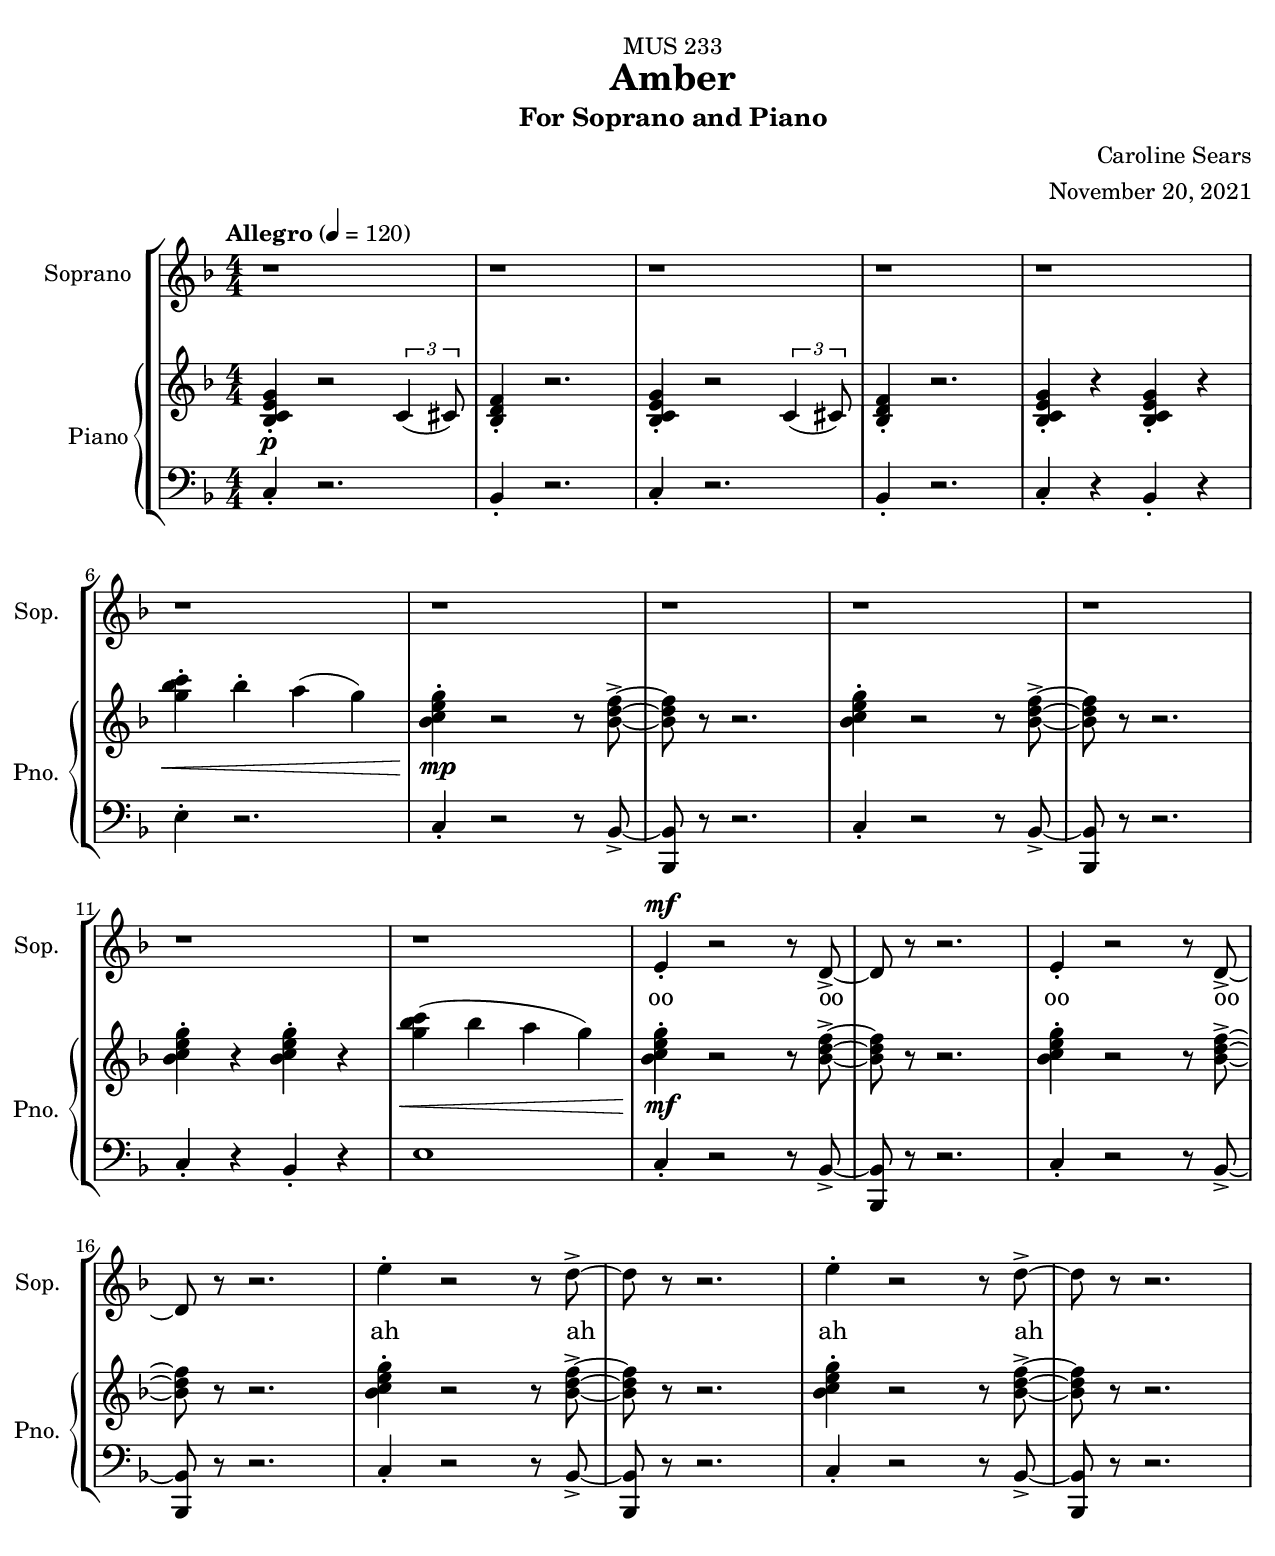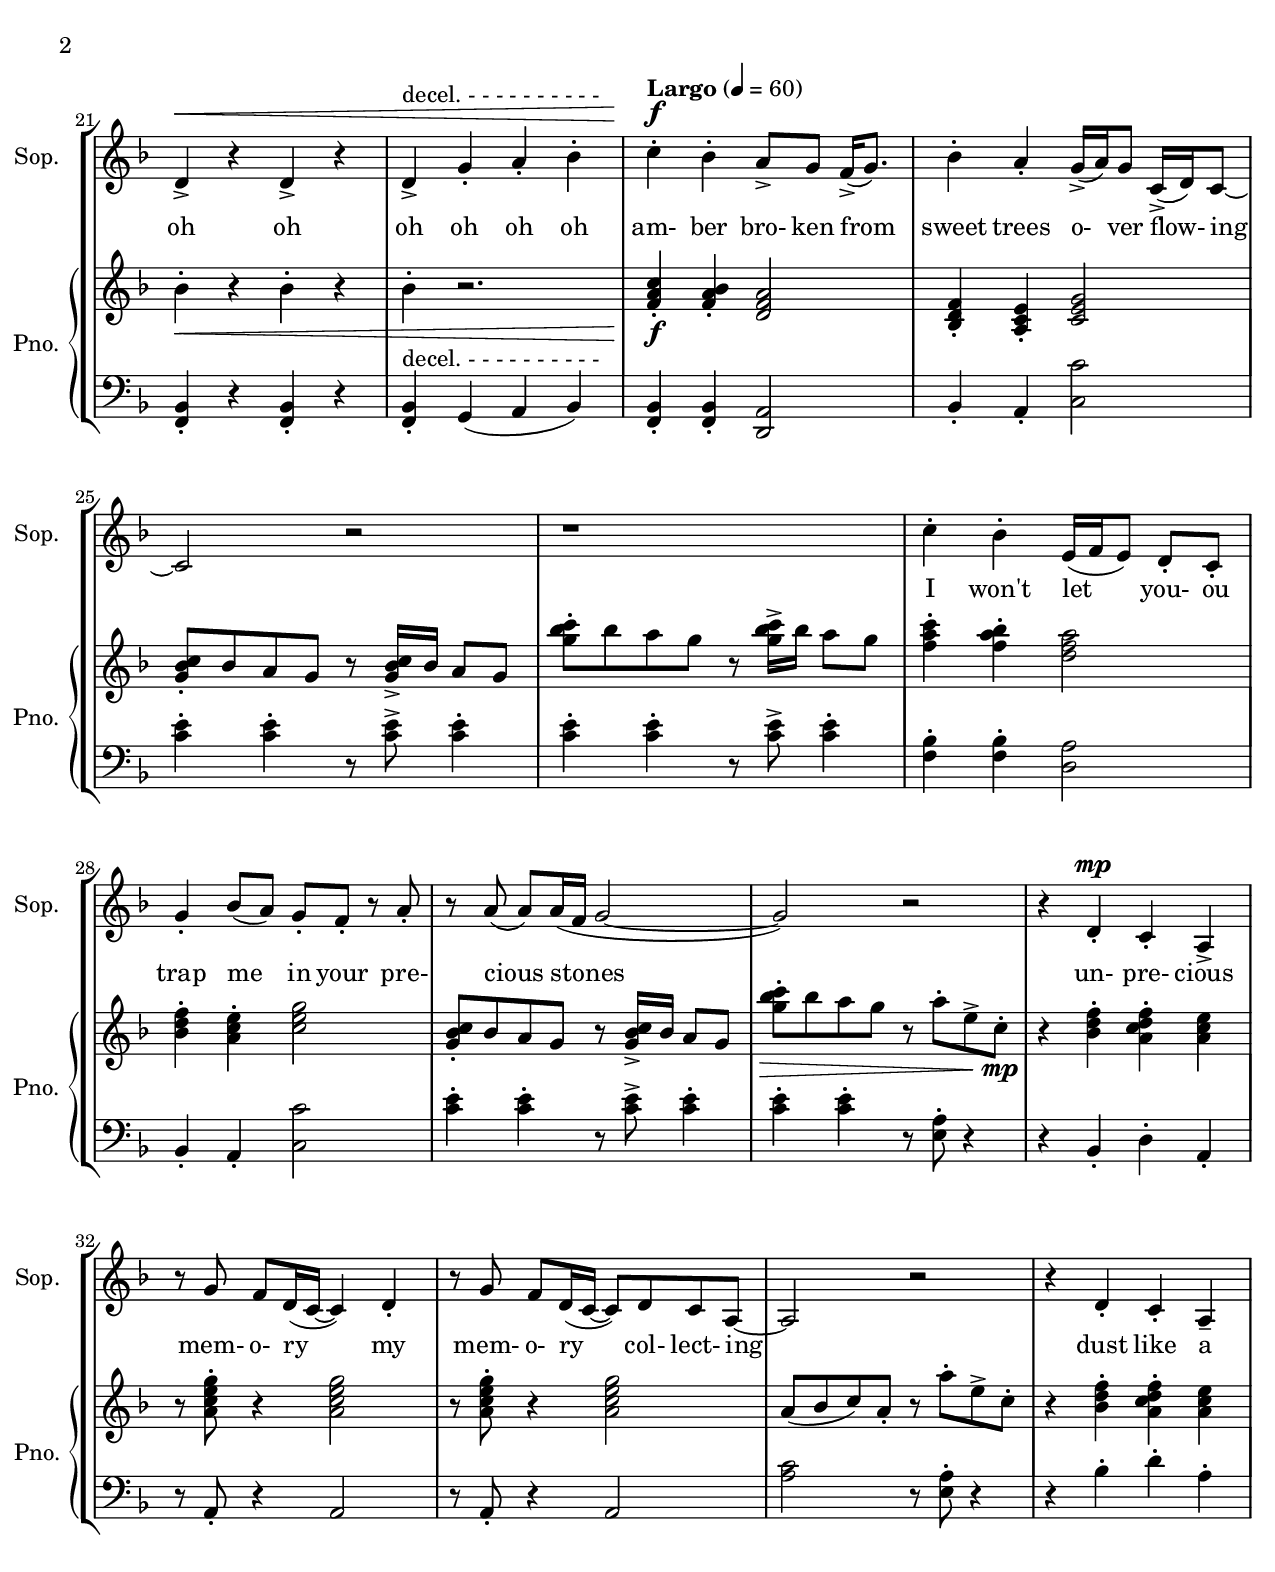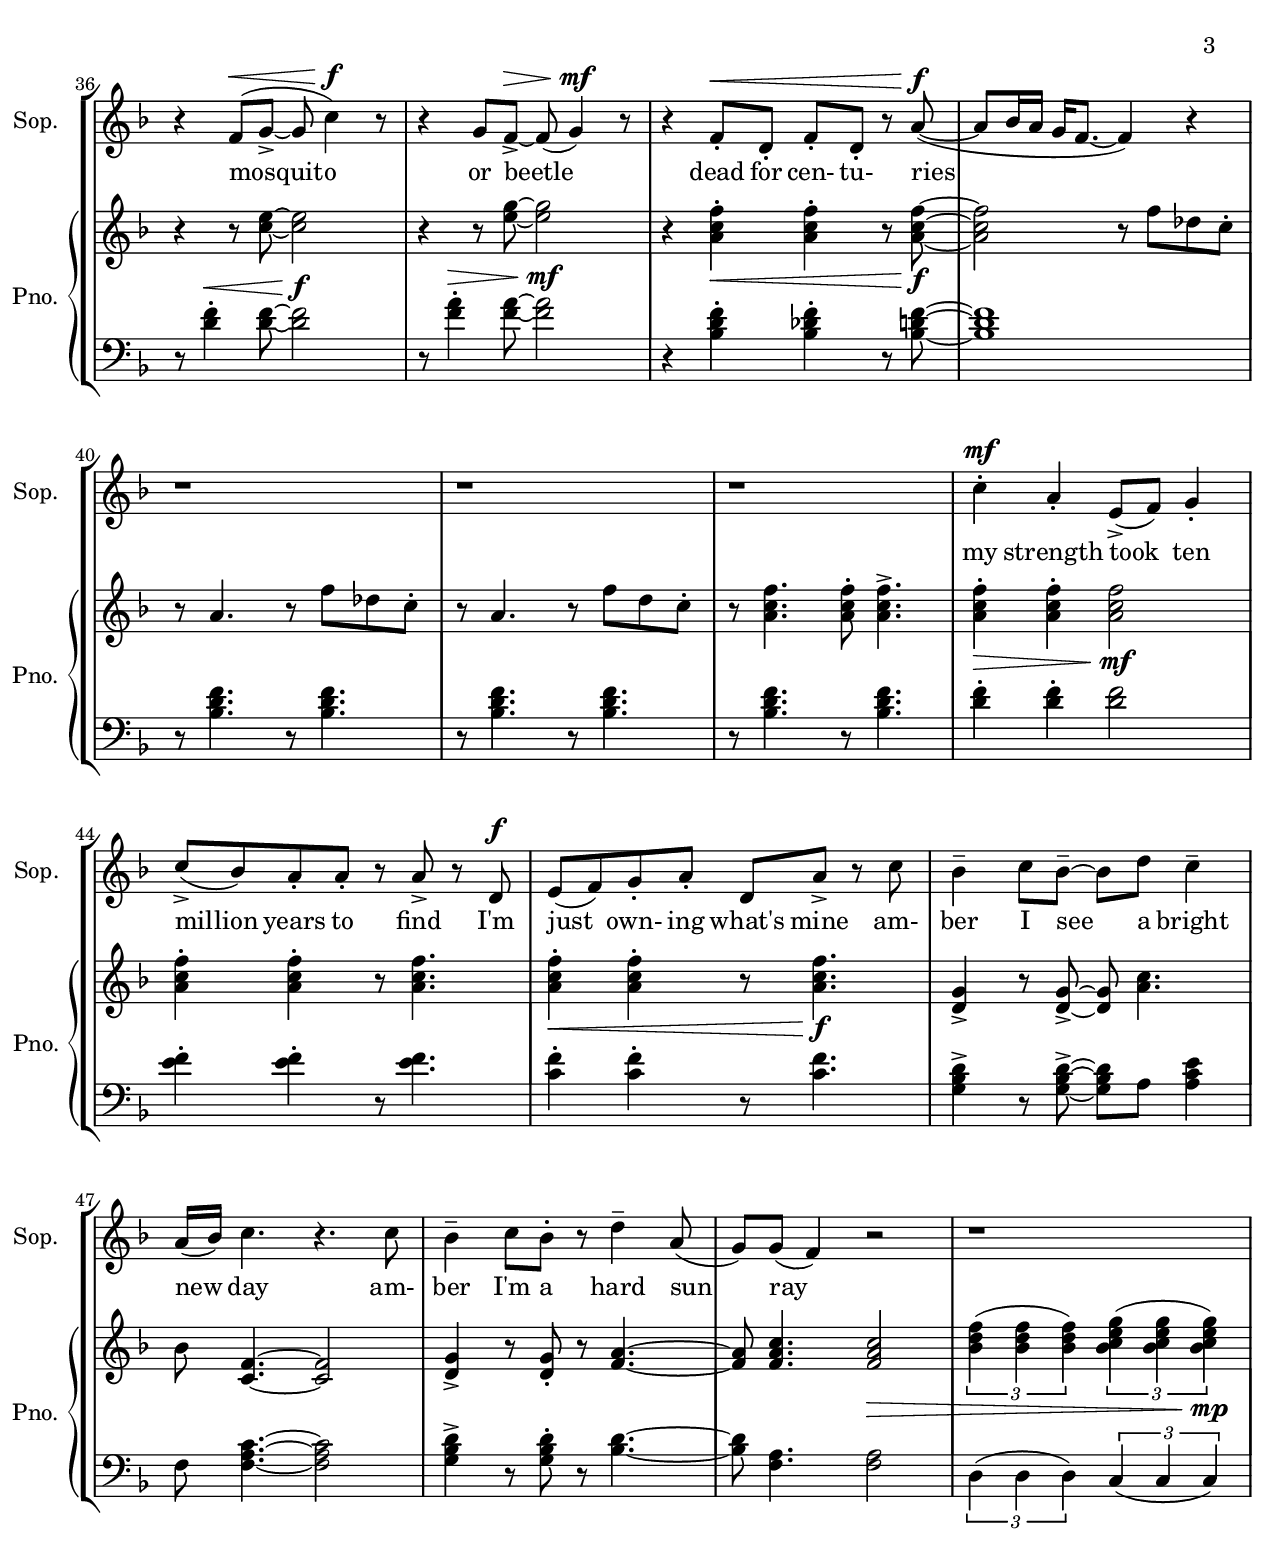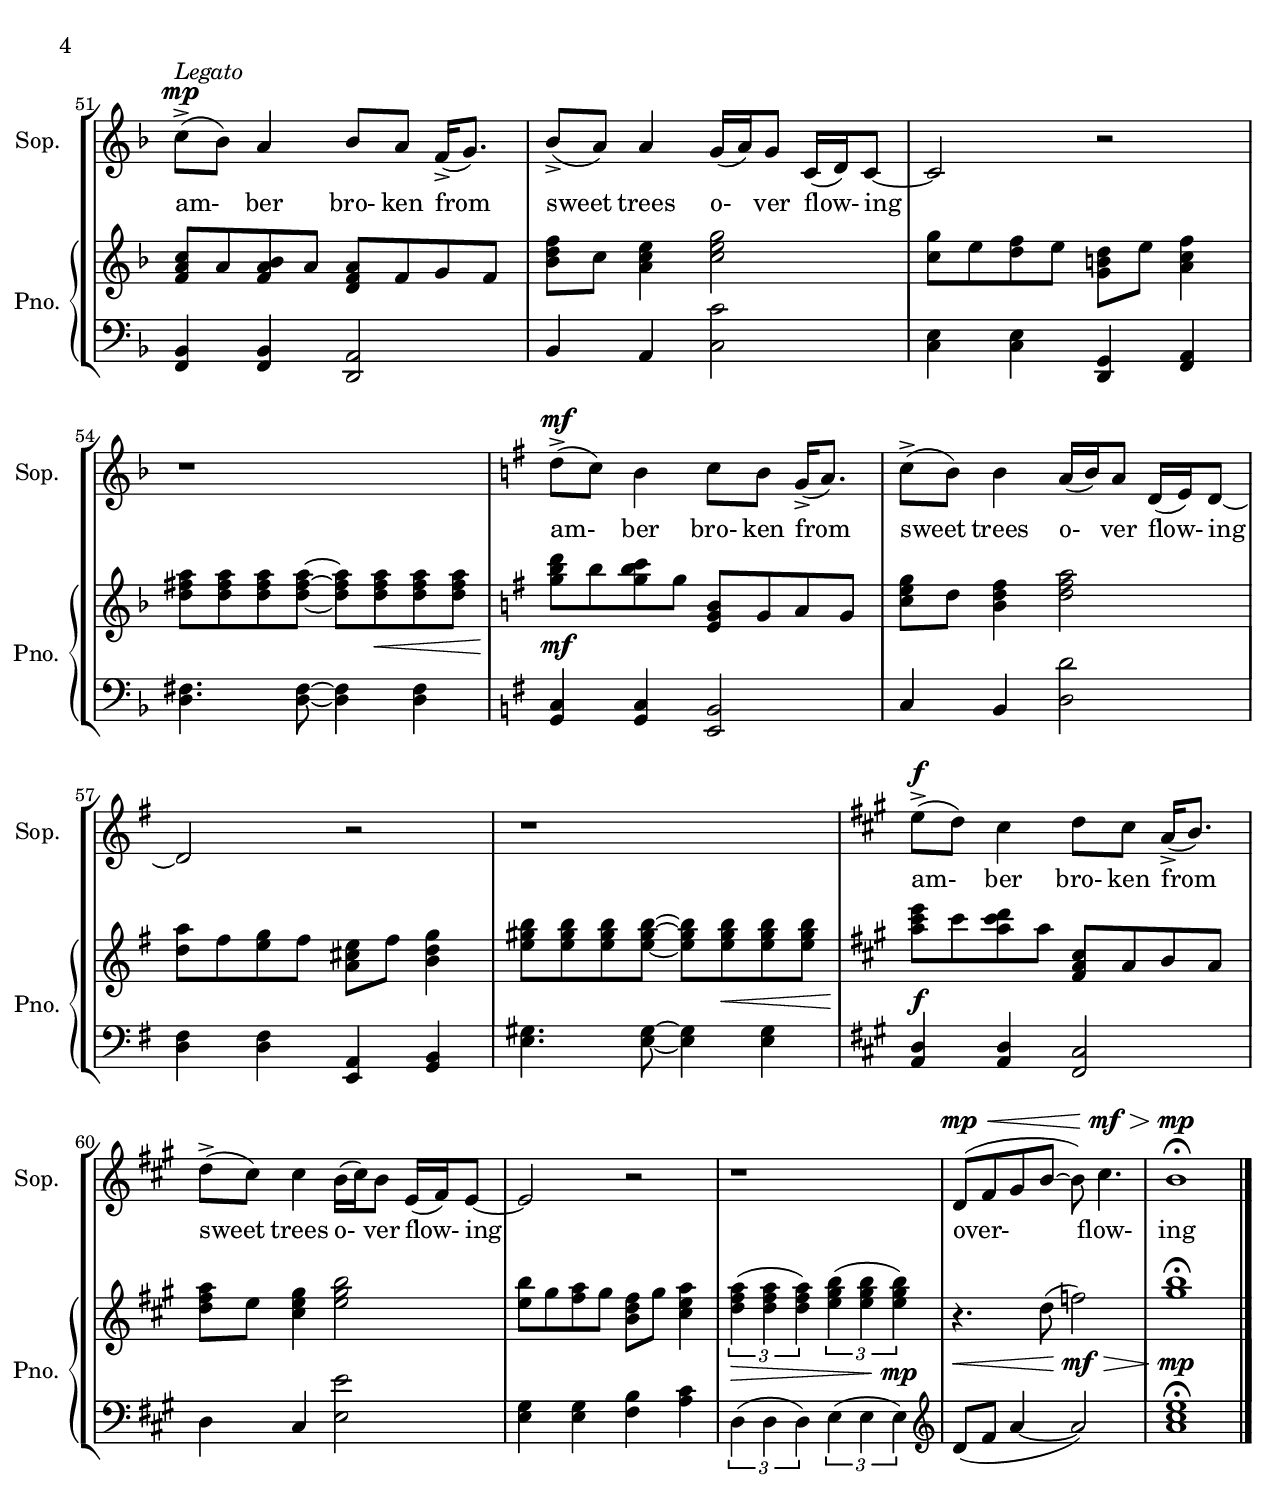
%%%%%%%%%%%%%%%%%%%% Header + Paper Dimensions %%%%%%%%%%%%%%%%%%%%
\header {
  title = "Amber"
    subtitle = "For Soprano and Piano"
    dedication = "MUS 233"
    composer = "Caroline Sears"
    arranger = "November 20, 2021"
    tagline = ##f

}
\paper {
  #(set-paper-size "ansi a")
  #(define top-margin (* 0.75 in))
  horizontal-shift = 6\mm
  min-systems-per-page = 4
  print-first-page-number = True
}

\layout {
  indent = 1.1\cm
  \context {
    \StaffGroup
    \override StaffGrouper.staff-staff-spacing.basic-distance = #4
  }
}

%%%%%%%%%%%%%%%%%%%% Musical/Lyrical Content %%%%%%%%%%%%%%%%%%%%%%%%%%

%%%%% VOICE PART %%%%%%%%%%%
theNotes = \relative c'' {
    \set Staff.midiInstrument = "flute"
    \key f \major 
    \numericTimeSignature \time 4/4
    \tempo "Allegro" 4 = 120
    \dynamicUp

    %%Intro %%
    r1 | r1 |r1 | r1 | r1 | r1 | r1 | r1 | r1 | r1 | r1 | r1 |
    e,4\staccato\mf r2 r8 d8\accent~ |d8 r8 r2. |e4\staccato r2 r8 d8\accent~ |d8 r8 r2. 
    e'4\staccato r2 r8 d8\accent~ |d8 r8 r2. |e4\staccato r2 r8 d8\accent~ |d8 r8 r2. 
    d,4\accent\< r4 d4\accent r4| d4\accent^\markup{"decel. - - - - - - - - - -"}  g4\staccato a4\staccato bes\staccato |


    %% Verse 1 %%

    %bar 23%
    \tempo "Largo" 4 = 60
    c4\staccato\!\f bes4\staccato  a8\accent g8 f16\accent (g8.) | bes4\staccato  a\staccato g16\accent (a16) g8 c,16\accent (d16) c8~ |
    c2 r2 | r1 |
    %bar 27%
     c'4\staccato bes4\staccato  e,16 (f16 e8)  d8\staccato c8\staccato | g'4\staccato bes8 (a) g8\staccato f8\staccato r8 a8\staccato |
    r8 a8 (a) a16 (f16 g2~ | g2) r2 |
    %bar 31%
    r4 d4\mp\staccato c4\staccato a\accent |r8 g'8 f d16 (c16~c4) d4\staccato | r8 g8 f d16 (c16~c8) d8 c8 a~ |a2 r2 |
    %bar 35%
    \override Hairpin.to-barline = ##f
    r4 d4\staccato c4\staccato a4\tenuto | r4 f'8\< (g8\accent~g8 c4\!\f) r8 | r4 g8 f8\>\accent~f8 (g4\!\mf) r8 | r4 f8\staccato\< d\staccato f\staccato d\staccato r8 a'8\!\f(~a8 bes16  a16 
    g f8.~f4)  r4|
    %bar40
     r1 |r1| r1 |
     %bar 43
    c'4\staccato\mf a\staccato e8\accent (f8) g4\staccato | c8\accent (bes) a8\staccato a8\staccato r8 a\accent r8 d,8\f |
    e8 (f) g8\staccato a8\staccato  d,8 a'8\accent r8 c8| bes4\tenuto c8 bes8\tenuto~bes8 d8 c4\tenuto| a16 (bes) c4. r4. c8|
    %bar 48
    bes4\tenuto c8 bes8\staccato r8 d4\tenuto a8 (g8) g8 (f4) r2 | r1 |
    %bar 50
    c'8\mp\accent^\markup{\italic{"Legato"}} (bes8)  a4 bes8 a8 f16\accent (g8.) | bes8\accent (a8) a4 g16 (a16) g8 c,16 (d16) c8~ |
    c2 r2 | r1 |
    %bar 54
    \key g \major
    d'8\accent\mf (c8)  b4 c8 b8 g16\accent (a8.) | c8\accent (b8) b4 a16 (b16) a8 d,16 (e16) d8~ |
    d2 r2 | r1 |
    \key a \major
    %bar 58
    e'8\f\accent (d8)  cis4 d8 cis8 a16\accent (b8.) | d8\accent (cis8) cis4 b16 (cis16) b8 e,16 (fis16) e8~ |
    e2 r2 | r1 |
    %bar 62
    \override Hairpin.to-barline = ##f
    d8\mp\< (fis gis b~b8) cis4.\!\mf\>|b1\!\mp\fermata \bar "|."


    
  }

theWords =  \lyricmode {
      %% Intro %%%
      oo oo oo oo
      ah ah ah ah
      oh oh oh oh oh oh
      %% Verse 1%%%
      am- ber bro- ken from
      sweet trees o- ver flow- ing
      I won't let you- _ou  trap me
      in your pre- cious stones_
      un- pre- cious mem- o- ry my
      mem- o- ry col- lect- ing
      dust like a mosquito or beetle
      dead for cen- tu- ries
      my strength took ten million
      years to find
      I'm just own- ing what's mine
      am- ber I see a bright new day
      am- ber I'm a hard sun ray 

      am- ber bro- ken from
      sweet trees o- ver flow- ing

      am- ber bro- ken from
      sweet trees o- ver flow- ing

      am- ber bro- ken from
      sweet trees o- ver flow- ing

      over- flow- ing



  }

%%%%%% PIANO PART %%%%%%%%%%
righthand =\relative c' {
    \key f \major
    \numericTimeSignature \time 4/4

    %%%%%%%% INTRO %%%%%%%%
    \tempo "Allegro" 4 = 120
    <bes c e g>4\staccato\p r2 \tuplet 3/2 {c4 (cis8)} | <bes d f>4\staccato r2.|
    <bes c e g>4\staccato r2 \tuplet 3/2 {c4 (cis8)} | <bes d f>4\staccato r2.|
    <bes c e g>4\staccato r4 <bes c e g>4\staccato r4|
    <g'' bes c>4\staccato\< bes\staccato a (g) |
    <bes, c e g>4\staccato\!\mp r2 r8 <bes d f>8\accent~|<bes d f>8 r8 r2. |
    <bes c e g>4\staccato r2 r8 <bes d f>8\accent~|<bes d f>8 r8 r2. |
    <bes c e g>4\staccato r4 <bes c e g>4\staccato r4|
    <g' bes c>4\< (bes a g) |
    <bes, c e g>4\!\mf\staccato r2 r8 <bes d f>8\accent~|<bes d f>8 r8 r2. |
    <bes c e g>4\staccato r2 r8 <bes d f>8\accent~|<bes d f>8 r8 r2. |
    <bes c e g>4\staccato r2 r8 <bes d f>8\accent~|<bes d f>8 r8 r2. |
    <bes c e g>4\staccato r2 r8 <bes d f>8\accent~|<bes d f>8 r8 r2. |
    bes4\staccato\< r4 bes4\staccato r4 | bes4\staccato r2. | 
    

    
    %%%% VERSE 1 %%%%%%%%
    \tempo "Largo" 4 = 60

    %bar 23%
    <f a c>4\staccato\!\f <f a bes>\staccato <d f a>2 | <bes d f>4\staccato <a c e>4\staccato  <c e g>2 |
    <g' bes c>8\staccato  bes  a g r8 <g bes c>16\accent bes16 a8 g |<g' bes c>8\staccato  bes  a g r8 <g bes c>16\accent bes16 a8 g |
    %bar 27%
    <f a c>4\staccato <f a bes>\staccato <d f a>2 | <bes d f>4\staccato <a c e>4\staccato  <c e g>2 |
    <g bes c>8\staccato  bes  a g r8 <g bes c>16\accent bes16 a8 g | <g' bes c>8\>\staccato  bes  a g r8 a\staccato e\accent c\!\mp\staccato |
    %bar 31%
    r4 <bes d f>4\staccato <a c d f>4\staccato <a c e> | r8 <a c e g>\staccato r4 <a c e g>2 |  r8 <a c e g>\staccato r4 <a c e g>2 | 
    %bar 34%
    a8 (bes c) a\staccato r8 a'\staccato e\accent c\staccato |r4 <bes d f>4\staccato <a c d f>4\staccato <a c e> |
    r4 r8 <c e>8~<c e>2 | r4 r8 <e g>8~<e g>2 | r4 <a, c f>4\<\staccato <a c f>4\staccato r8 <a c f>8\!\f~| <a c f>2 r8 f'8 des c\staccato|
    %bar 40
    r8 a4. r8 f'8 des c\staccato | r8 a4. r8 f'8 d c\staccato | r8 <a c f>4. <a c f>8\staccato <a c f>4.\accent  |
    <a c f>4\>\staccato <a c f>4\staccato <a c f>2\!\mf |<a c f>4\staccato <a c f>4\staccato r8<a c f>4.| 
    %bar45
    <a c f>4\<\staccato <a c f>4\staccato r8<a c f>4.\!\f| <g d>4\accent r8 <g d>\accent~<g d>8 <a c>4. |
    bes8 <f c>4.~<f c>2 |<g d>4\accent r8 <g d>\staccato r8 <f a>4.~| <f a>8 <f a c>4. <f a c>2\> |
    %bar 50
    \tuplet 3/2 {<bes\mp d f>4 (<bes d f>4 <bes d f>4)} \tuplet 3/2 { <bes c e g>4 (<bes c e g>4 <bes c e g>4)}\!\mp |
    %bar 51
    <f a c>8 a8 <f a bes>8 a8 <d, f a>8 f8 g8 f | <bes d f>8 c8 <a c e>4 <c e g>2 |
    <c g'>8 e8 <d f>8 e8 <g, b d > e'8 <a, c f>4 | <d fis a>8 <d fis a>8 <d fis a>8 <d fis a>8~<d fis a>8 <d fis a>8\< <d fis a>8 <d fis a>8 |
    %bar 55
    \key g \major
    <g b d>8\!\mf b8 <g b c>8 g8 <e, g b>8 g8 a8 g | <c e g>8 d8 <b d fis>4 <d fis a>2 |
    <d a'>8 fis8 <e g>8 fis8 <a, cis e > fis'8 <b, d g>4 | <e gis b>8 <e gis b>8 <e gis b>8 <e gis b>8~<e gis b>8<e gis b>8\< <e gis b>8 <e gis b>8|

    \key a \major 
    <a cis e>8\!\f cis8 <a cis d>8 a8 <fis, a cis>8 a8 b8 a | <d fis a>8 e8 <cis e gis>4 <e gis b>2 |
    <e b'>8 gis8 <fis a>8 gis8 <b, d fis > gis'8 <cis, e a>4 |\tuplet 3/2 {<d fis a>4\> (<d fis a>4 <d fis a>4)} \tuplet 3/2 { <e gis b>4 (<e gis b>4 <e gis b>4)}\!\mp |
    r4. d8 (f2) | <gis b>1\fermata \bar "|."
    



  }

lefthand = \relative c {
    \key f \major
    \numericTimeSignature \time 4/4
    \clef "bass"
    \dynamicUp

    %%%%%%%% INTRO %%%%%%%%
    \tempo "Allegro" 4 = 120
    c4\staccato r2.|bes4\staccato r2. |
    c4\staccato r2.|bes4\staccato r2. |
    c4\staccato r4 bes4\staccato r4|
    e4\staccato r2.|
    c4\staccato r2 r8 bes8~\accent|<bes bes,>8 r8 r2. |
    c4\staccato r2 r8 bes8~\accent|<bes bes,>8 r8 r2. |
    c4\staccato r4 bes4\staccato r4|
    e1|
    c4\staccato r2 r8 bes8~\accent|<bes bes,>8 r8 r2. |
    c4\staccato r2 r8 bes8~\accent|<bes bes,>8 r8 r2. |
    c4\staccato r2 r8 bes8~\accent|<bes bes,>8 r8 r2. |
    c4\staccato r2 r8 bes8~\accent|<bes bes,>8 r8 r2. |
    <bes f>4\staccato r4 <bes f>4\staccato r4 |
    <bes f>4\staccato^\markup{"decel. - - - - - - - - - -"} g4 (a bes) |

    %%%%% VERSE 1 %%%%%%%%%%
    \tempo "Largo" 4 = 60

    %bar 23%
    <f bes>4\staccato <f bes>4\staccato <d a'>2 | bes'4\staccato a4\staccato <c c'>2| 
    <c' e>4\staccato <c e>\staccato r8 <c e>\accent <c e>4\staccato  |
    <c e>4\staccato <c e>\staccato r8 <c e>\accent <c e>4\staccato |
     %bar 27%
     <f, bes>4\staccato <f bes>4\staccato <d a'>2 | bes4\staccato a4\staccato <c c'>2|
     <c' e>4\staccato <c e>\staccato r8 <c e>\accent <c e>4\staccato  |
     <c e>4\staccato <c e>\staccato r8 <a e>8\staccato r4 |
     %bar 31%
      r4 bes,4\staccato d\staccato a\staccato | r8 a8\staccato r4 a2 |r8 a8\staccato r4 a2 |
      %bar 34%
      <a' c>\2 r8 <a e>8\staccato r4 | r4 bes4\staccato d\staccato a\staccato |
      r8 <d f>4\<\staccato <d f>8~ <d f>2\!\f | r8 <f a>4\>\staccato <f a>8~<f a>2\!\mf |
      %bar 38
      r4 <bes, d f>4\staccato <bes des f>4\staccato r8 <bes d f>8~|
      <bes d f>1 | r8 <bes d f>4. r8 <bes d f>4. |  r8 <bes d f>4. r8 <bes d f>4. |r8 <bes d f>4. r8 <bes d f>4. |
      %bar 43
      <d f>4\staccato <d f>\staccato <d f>2 | <e f>4\staccato <e f>\staccato r8 <e f>4.|
      <c f>4\staccato <c f>4\staccato r8 <c f>4. |
      %bar 46
      <g bes d>4\accent r8 <g bes d>8\accent~<g bes d>8 a8 <a c e>4 | f8 <f a c>4.~<f a c>2 | <g bes d>4\accent r8 <g bes d>8\staccato r8 <bes d >4.~|
      <bes d >8 <f a>4. <f a>2 |
      %bar 50
      \tuplet 3/2 {d4 (d d)} \tuplet 3/2 {c4 (c4 c)} |
      %bar 51
      <f, bes>4  < f bes>4 <d a' >2 | bes'4 a4 <c c'>2 |
      <c e>4 <c e>4 <g d>4 <a f>4| <d fis>4. <d fis>8~<d fis>4 <d fis> |
      %bar 55
      \key g \major
      <g, c>4  < g c>4 <e b' >2 | c'4 b4 <d d'>2 |
      <d fis>4 <d fis>4 <a e>4 <b g>4| <e gis>4. <e gis>8~<e gis>4 <e gis> |
      %bar 59
      \key a \major
      <a, d>4  < a d>4 <fis cis' >2 | d'4 cis4 <e e'>2 |
      <e gis>4 <e gis>4 <fis b>4 <a cis>4|\tuplet 3/2 {d,4 (d d)} \tuplet 3/2 {e4 (e4 e)}  |
     \clef "treble"
     \override Hairpin.to-barline = ##f
      d'8\< ( fis a4~a2\!\mf\> ) | <a cis e>1\!\mp\fermata \bar "|."
    
  }

%%%%%%%%%%%%%%%%%%%%%%% Score Setup %%%%%%%%%%%%%%%%%%%%%%%%%%%%%%%%%%%
\score {
\new StaffGroup <<
  \new Staff \with {instrumentName = "Soprano" 
    shortInstrumentName = #"Sop. "
    }
  \new Voice = vocals \theNotes
  \new Lyrics \lyricsto vocals \theWords
  

  \new PianoStaff \with { instrumentName = "Piano" 
    shortInstrumentName = #"Pno. "
    }
  <<
    \new Staff = "upper" \righthand
    \new Staff = "lower" \lefthand
  >>
>>

  \layout {}
  \midi {}
}